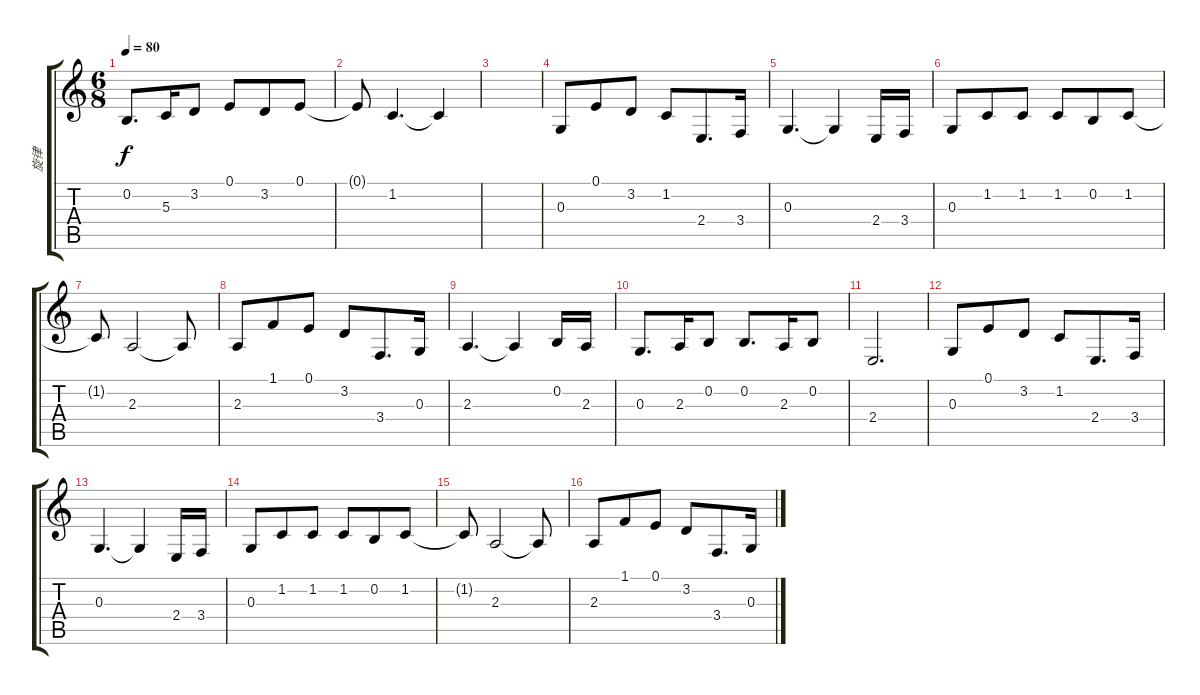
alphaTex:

\track ("旋律" "旋律") {instrument pad1newage}
\staff {score tabs}
\tuning (E4 B3 G3 D3 A2 E2) {hide}
\ts (6 8)
\tempo 80
\clef g2
\ks c
0.2.8{d dy f} 5.3.16 3.2.8 0.1.8 3.2.8 0.1.8 |
0.1{t}.8 1.2.4{d} 1.2{t}.4 |
|
0.3.8 0.1.8 3.2.8 1.2.8 2.4.8{d} 3.4.16 |
0.3.4{d} 0.3{t}.4 2.4.16 3.4.16 |
0.3.8 1.2.8 1.2.8 1.2.8 0.2.8 1.2.8 |
1.2{t}.8 2.3.2 2.3{t}.8 |
2.3.8 1.1.8 0.1.8 3.2.8 3.4.8{d} 0.3.16 |
2.3.4{d} 2.3{t}.4 0.2.16 2.3.16 |
0.3.8{d} 2.3.16 0.2.8 0.2.8{d} 2.3.16 0.2.8 |
2.4.2{d} |
0.3.8 0.1.8 3.2.8 1.2.8 2.4.8{d} 3.4.16 |
0.3.4{d} 0.3{t}.4 2.4.16 3.4.16 |
0.3.8 1.2.8 1.2.8 1.2.8 0.2.8 1.2.8 |
1.2{t}.8 2.3.2 2.3{t}.8 |
2.3.8 1.1.8 0.1.8 3.2.8 3.4.8{d} 0.3.16
